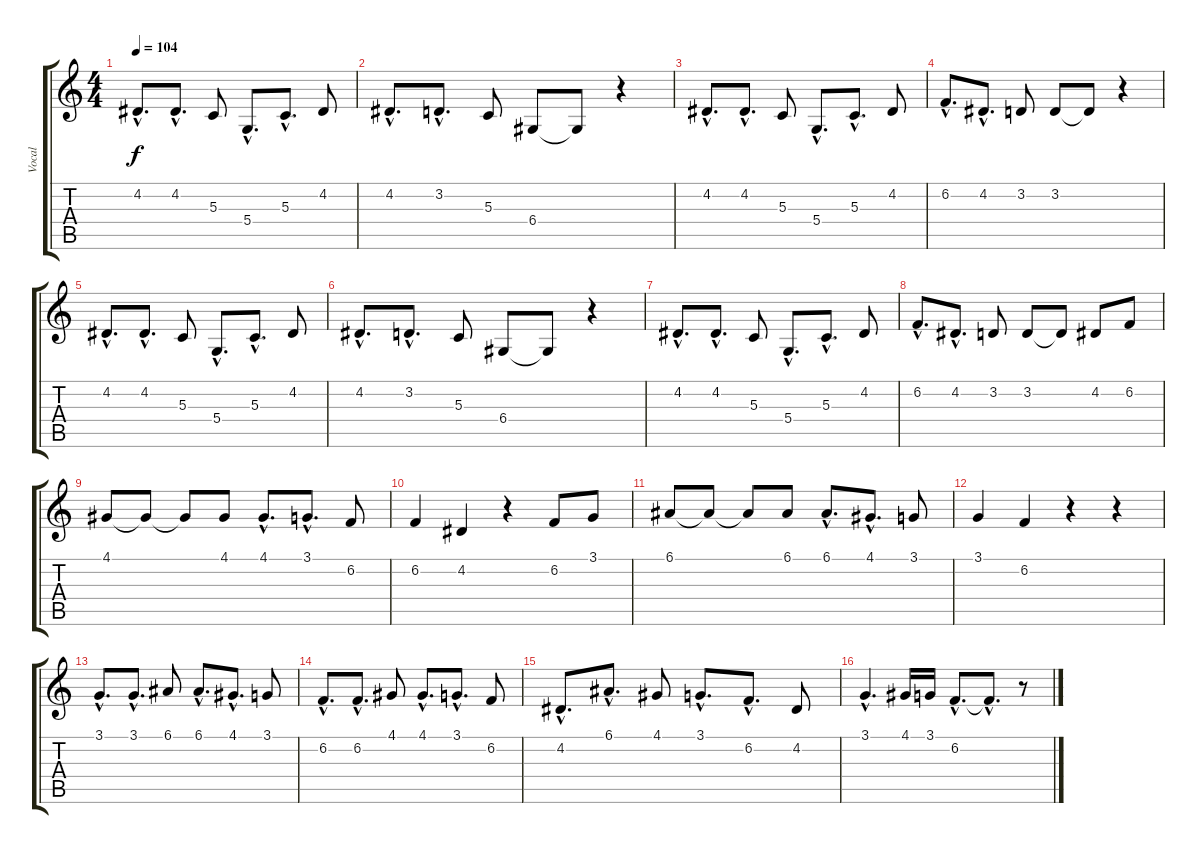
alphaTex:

\track ("Vocal" "Vocal") {instrument lead6voice}
\staff {score tabs}
\tuning (E4 B3 G3 D3 A2 E2) {hide}
\ts (4 4)
\tempo 104
\clef g2
\ks c
4.2{hac}.8{d dy f} 4.2{hac}.8{d} 5.3.8 5.4{hac}.8{d} 5.3{hac}.8{d} 4.2.8 |
4.2{hac}.8{d} 3.2{hac}.8{d} 5.3.8 6.4.8 6.4{t}.8 r.4 |
4.2{hac}.8{d} 4.2{hac}.8{d} 5.3.8 5.4{hac}.8{d} 5.3{hac}.8{d} 4.2.8 |
6.2{hac}.8{d} 4.2{hac}.8{d} 3.2.8 3.2.8 3.2{t}.8 r.4 |
4.2{hac}.8{d} 4.2{hac}.8{d} 5.3.8 5.4{hac}.8{d} 5.3{hac}.8{d} 4.2.8 |
4.2{hac}.8{d} 3.2{hac}.8{d} 5.3.8 6.4.8 6.4{t}.8 r.4 |
4.2{hac}.8{d} 4.2{hac}.8{d} 5.3.8 5.4{hac}.8{d} 5.3{hac}.8{d} 4.2.8 |
6.2{hac}.8{d} 4.2{hac}.8{d} 3.2.8 3.2.8 3.2{t}.8 4.2.8 6.2.8 |
4.1.8 4.1{t}.8 4.1{t}.8 4.1.8 4.1{hac}.8{d} 3.1{hac}.8{d} 6.2.8 |
6.2.4 4.2.4 r.4 6.2.8 3.1.8 |
6.1.8 6.1{t}.8 6.1{t}.8 6.1.8 6.1{hac}.8{d} 4.1{hac}.8{d} 3.1.8 |
3.1.4 6.2.4 r.4 r.4 |
3.1{hac}.8{d} 3.1{hac}.8{d} 6.1.8 6.1{hac}.8{d} 4.1{hac}.8{d} 3.1.8 |
6.2{hac}.8{d} 6.2{hac}.8{d} 4.1.8 4.1{hac}.8{d} 3.1{hac}.8{d} 6.2.8 |
4.2{hac}.8{d} 6.1{hac}.8{d} 4.1.8 3.1{hac}.8{d} 6.2{hac}.8{d} 4.2.8 |
3.1{hac}.4{d} 4.1.16 3.1.16 6.2{hac}.8{d} 6.2{hac t}.8{d} r.8
